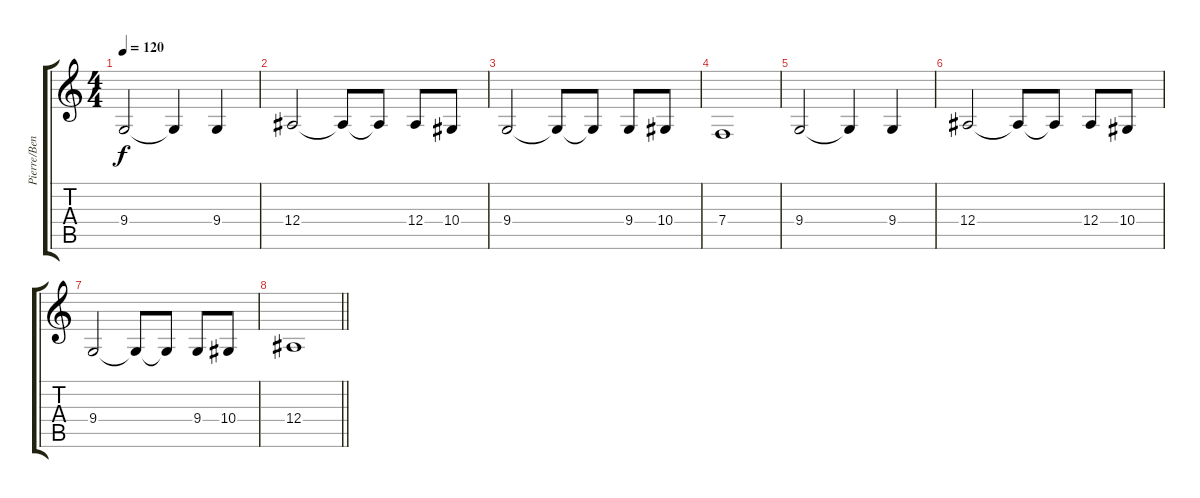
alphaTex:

\track ("Pierre/Benjamin" "Pierre/Ben") {instrument lead6voice}
\staff {score tabs}
\tuning (C4 G3 Eb3 Bb2 F2 C2) {hide}
\ts (4 4)
\tempo 120
\clef g2
\ks c
9.4.2{dy f} 9.4{t}.4 9.4.4 |
12.4.2 12.4{t}.8 12.4{t}.8 12.4.8 10.4.8 |
9.4.2 9.4{t}.8 9.4{t}.8 9.4.8 10.4.8 |
7.4.1 |
9.4.2 9.4{t}.4 9.4.4 |
12.4.2 12.4{t}.8 12.4{t}.8 12.4.8 10.4.8 |
9.4.2 9.4{t}.8 9.4{t}.8 9.4.8 10.4.8 |
\barLineRight lightlight
12.4.1
